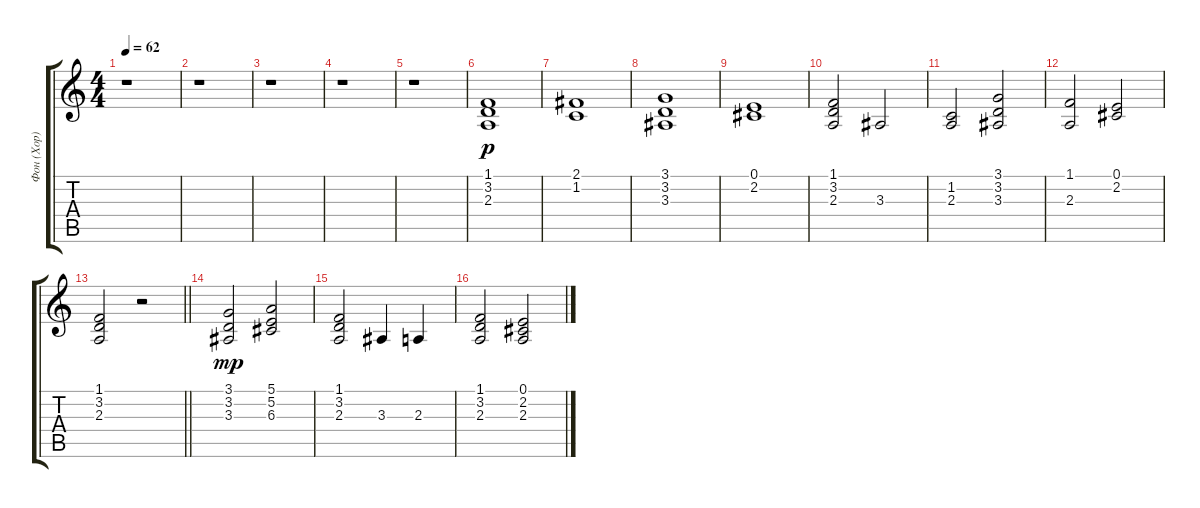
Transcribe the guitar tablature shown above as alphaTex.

\track ("Фон (Хор)" "Фон (Хор)") {instrument stringensemble2}
\staff {score tabs}
\tuning (E4 B3 G3 D3 A2 E2) {hide}
\ts (4 4)
\tempo 62
\clef g2
\ks c
r.1{dy mp} |
r.1 |
r.1 |
r.1 |
r.1 |
(1.1 3.2 2.3).1{dy p} |
(2.1 1.2).1 |
(3.1 3.2 3.3).1 |
(0.1 2.2).1 |
(1.1 3.2 2.3).2 3.3.2 |
(1.2 2.3).2 (3.1 3.2 3.3).2 |
(1.1 2.3).2 (0.1 2.2).2 |
\barLineRight lightlight
(1.1 3.2 2.3).2 r.2 |
(3.1 3.2 3.3).2{dy mp} (5.1 5.2 6.3).2 |
(1.1 3.2 2.3).2 3.3.4 2.3.4 |
(1.1 3.2 2.3).2 (0.1 2.2 2.3).2
